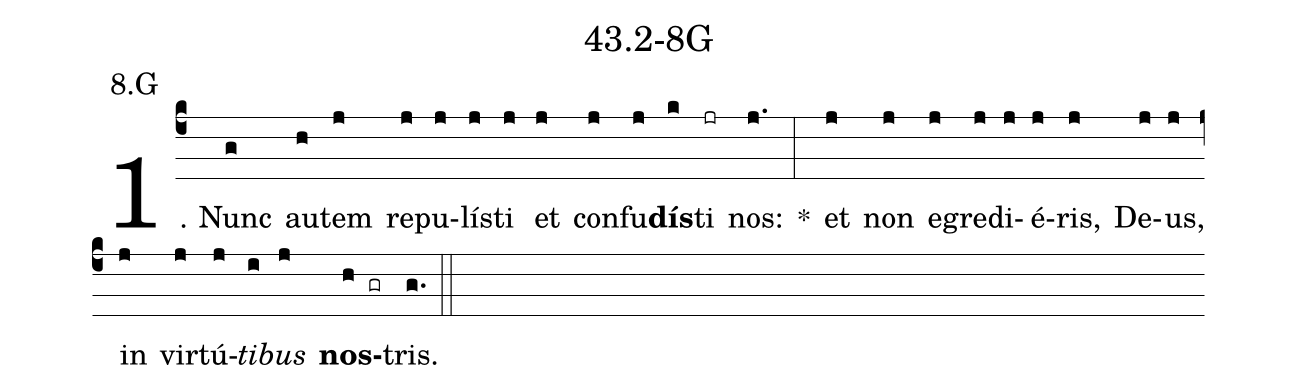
name: 43.2-8G;
annotation: 8.G;
%%
(c4)1. Nunc(g) au(h)tem(j) re(j)pu(j)lís(j)ti(j) et(j) con(j)fu(j)<b>dís</b>(k)ti(jr) nos:(j.) *(:) et(j) non(j) e(j)gre(j)di(j)é(j)ris,(j) De(j)us,(j) in(j) vir(j)tú(j)<i>ti</i>(i)<i>bus</i>(j) <b>nos</b>(h gr)tris.(g.) (::)
